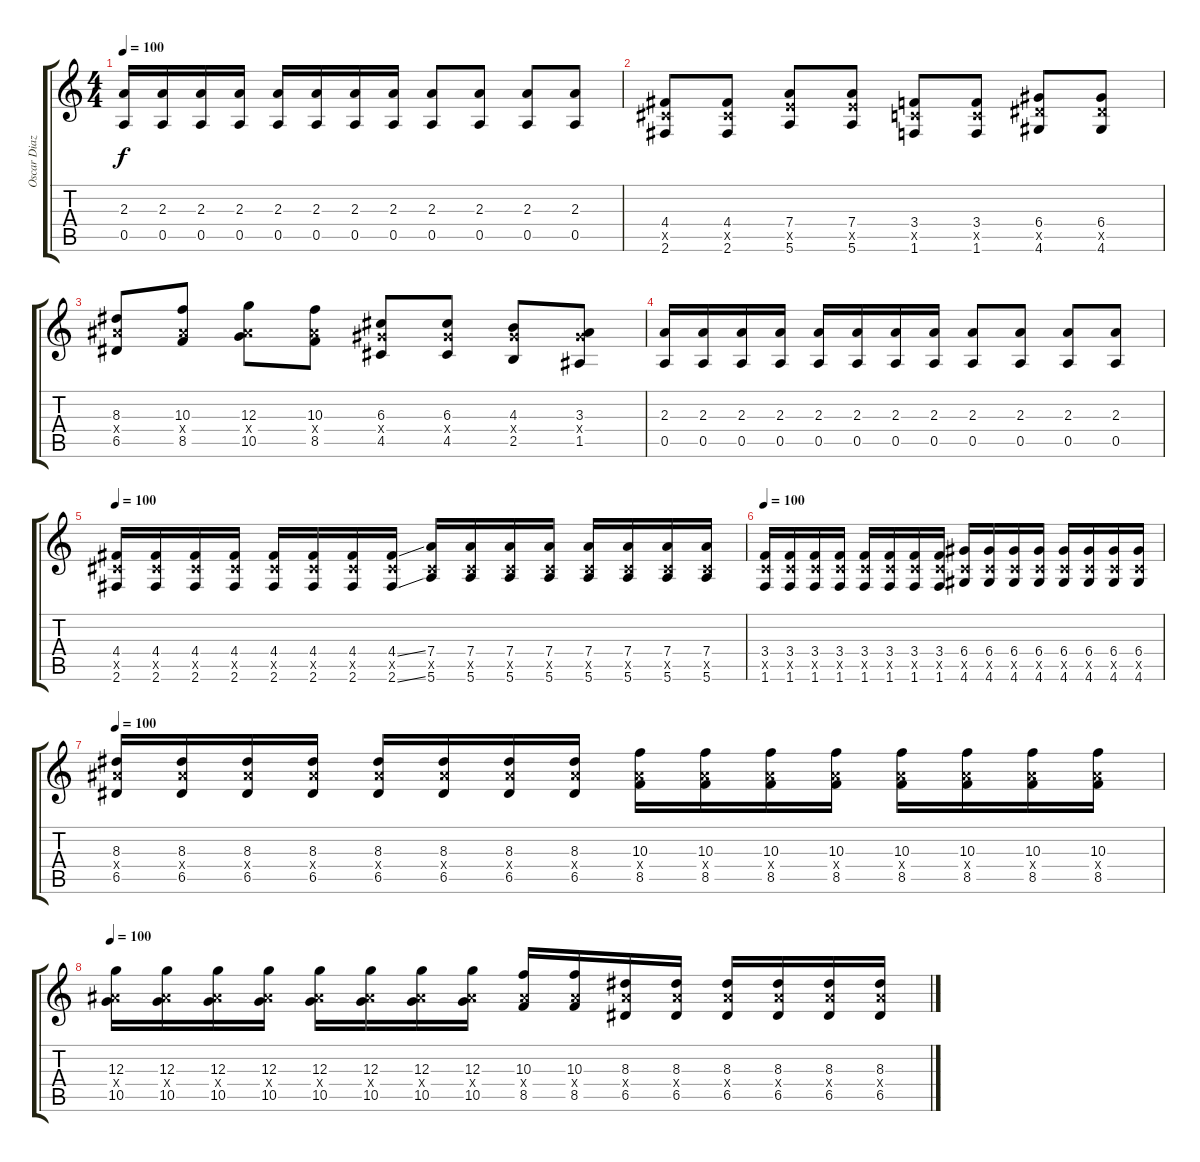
\track ("Oscar Diaz" "Oscar Diaz") {instrument electricguitarjazz}
\staff {score tabs}
\tuning (E4 B3 G3 D3 A2 E2) {hide}
\ts (4 4)
\tempo 100
\clef g2
\ks c
(2.3 0.5).16{dy f} (2.3 0.5).16 (2.3 0.5).16 (2.3 0.5).16 (2.3 0.5).16 (2.3 0.5).16 (2.3 0.5).16 (2.3 0.5).16 (2.3 0.5).8 (2.3 0.5).8 (2.3 0.5).8 (2.3 0.5).8 |
(4.4 4.5{x} 2.6).8 (4.4 4.5{x} 2.6).8 (7.4 7.5{x} 5.6).8 (7.4 7.5{x} 5.6).8 (3.4 3.5{x} 1.6).8 (3.4 3.5{x} 1.6).8 (6.4 6.5{x} 4.6).8 (6.4 6.5{x} 4.6).8 |
(8.3 8.4{x} 6.5).8 (10.3 8.4{x} 8.5).8 (12.3 8.4{x} 10.5).8 (10.3 8.4{x} 8.5).8 (6.3 6.4{x} 4.5).8 (6.3 6.4{x} 4.5).8 (4.3 6.4{x} 2.5).8 (3.3 6.4{x} 1.5).8 |
(2.3 0.5).16 (2.3 0.5).16 (2.3 0.5).16 (2.3 0.5).16 (2.3 0.5).16 (2.3 0.5).16 (2.3 0.5).16 (2.3 0.5).16 (2.3 0.5).8 (2.3 0.5).8 (2.3 0.5).8 (2.3 0.5).8 |
\tempo 100
(4.4 4.5{x} 2.6).16 (4.4 4.5{x} 2.6).16 (4.4 4.5{x} 2.6).16 (4.4 4.5{x} 2.6).16 (4.4 4.5{x} 2.6).16 (4.4 4.5{x} 2.6).16 (4.4 4.5{x} 2.6).16 (4.4{ss} 4.5{x} 2.6{ss}).16 (7.4 4.5{x} 5.6).16 (7.4 4.5{x} 5.6).16 (7.4 4.5{x} 5.6).16 (7.4 4.5{x} 5.6).16 (7.4 4.5{x} 5.6).16 (7.4 4.5{x} 5.6).16 (7.4 4.5{x} 5.6).16 (7.4 4.5{x} 5.6).16 |
\tempo 100
(3.4 3.5{x} 1.6).16 (3.4 3.5{x} 1.6).16 (3.4 3.5{x} 1.6).16 (3.4 3.5{x} 1.6).16 (3.4 3.5{x} 1.6).16 (3.4 3.5{x} 1.6).16 (3.4 3.5{x} 1.6).16 (3.4 3.5{x} 1.6).16 (6.4 3.5{x} 4.6).16 (6.4 3.5{x} 4.6).16 (6.4 3.5{x} 4.6).16 (6.4 3.5{x} 4.6).16 (6.4 3.5{x} 4.6).16 (6.4 3.5{x} 4.6).16 (6.4 3.5{x} 4.6).16 (6.4 3.5{x} 4.6).16 |
\tempo 100
(8.3 8.4{x} 6.5).16 (8.3 8.4{x} 6.5).16 (8.3 8.4{x} 6.5).16 (8.3 8.4{x} 6.5).16 (8.3 8.4{x} 6.5).16 (8.3 8.4{x} 6.5).16 (8.3 8.4{x} 6.5).16 (8.3 8.4{x} 6.5).16 (10.3 8.4{x} 8.5).16 (10.3 8.4{x} 8.5).16 (10.3 8.4{x} 8.5).16 (10.3 8.4{x} 8.5).16 (10.3 8.4{x} 8.5).16 (10.3 8.4{x} 8.5).16 (10.3 8.4{x} 8.5).16 (10.3 8.4{x} 8.5).16 |
\tempo 100
(12.3 8.4{x} 10.5).16 (12.3 8.4{x} 10.5).16 (12.3 8.4{x} 10.5).16 (12.3 8.4{x} 10.5).16 (12.3 8.4{x} 10.5).16 (12.3 8.4{x} 10.5).16 (12.3 8.4{x} 10.5).16 (12.3 8.4{x} 10.5).16 (10.3 8.4{x} 8.5).16 (10.3 8.4{x} 8.5).16 (8.3 8.4{x} 6.5).16 (8.3 8.4{x} 6.5).16 (8.3 8.4{x} 6.5).16 (8.3 8.4{x} 6.5).16 (8.3 8.4{x} 6.5).16 (8.3 8.4{x} 6.5).16
